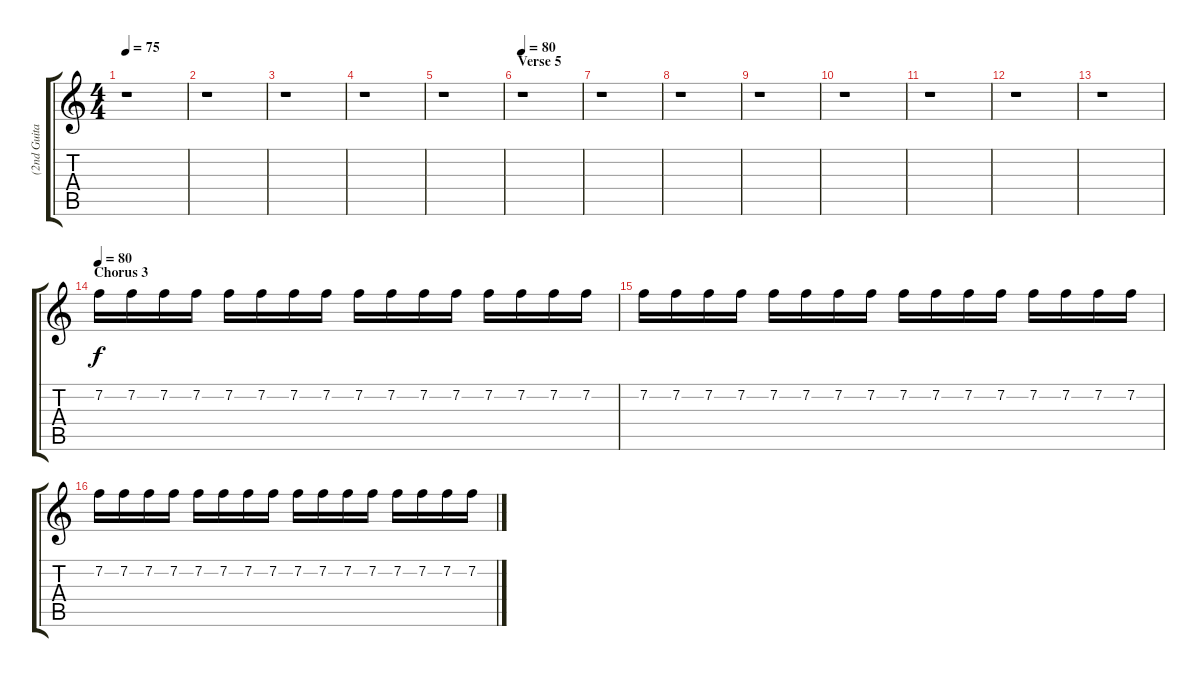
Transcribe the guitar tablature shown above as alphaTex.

\track ("(2nd Guitar)" "(2nd Guita") {instrument distortionguitar}
\staff {score tabs}
\tuning (Eb4 Bb3 Gb3 Db3 Ab2 Db2) {hide}
\ts (4 4)
\tempo 75
\clef g2
\ks c
r.1{dy f} |
r.1 |
r.1 |
r.1 |
r.1 |
\section ("" "Verse 5")
\tempo 80
r.1 |
r.1 |
r.1 |
r.1 |
r.1 |
r.1 |
r.1 |
r.1 |
\section ("" "Chorus 3")
\tempo 80
7.2.16 7.2.16 7.2.16 7.2.16 7.2.16 7.2.16 7.2.16 7.2.16 7.2.16 7.2.16 7.2.16 7.2.16 7.2.16 7.2.16 7.2.16 7.2.16 |
7.2.16 7.2.16 7.2.16 7.2.16 7.2.16 7.2.16 7.2.16 7.2.16 7.2.16 7.2.16 7.2.16 7.2.16 7.2.16 7.2.16 7.2.16 7.2.16 |
7.2.16 7.2.16 7.2.16 7.2.16 7.2.16 7.2.16 7.2.16 7.2.16 7.2.16 7.2.16 7.2.16 7.2.16 7.2.16 7.2.16 7.2.16 7.2.16
